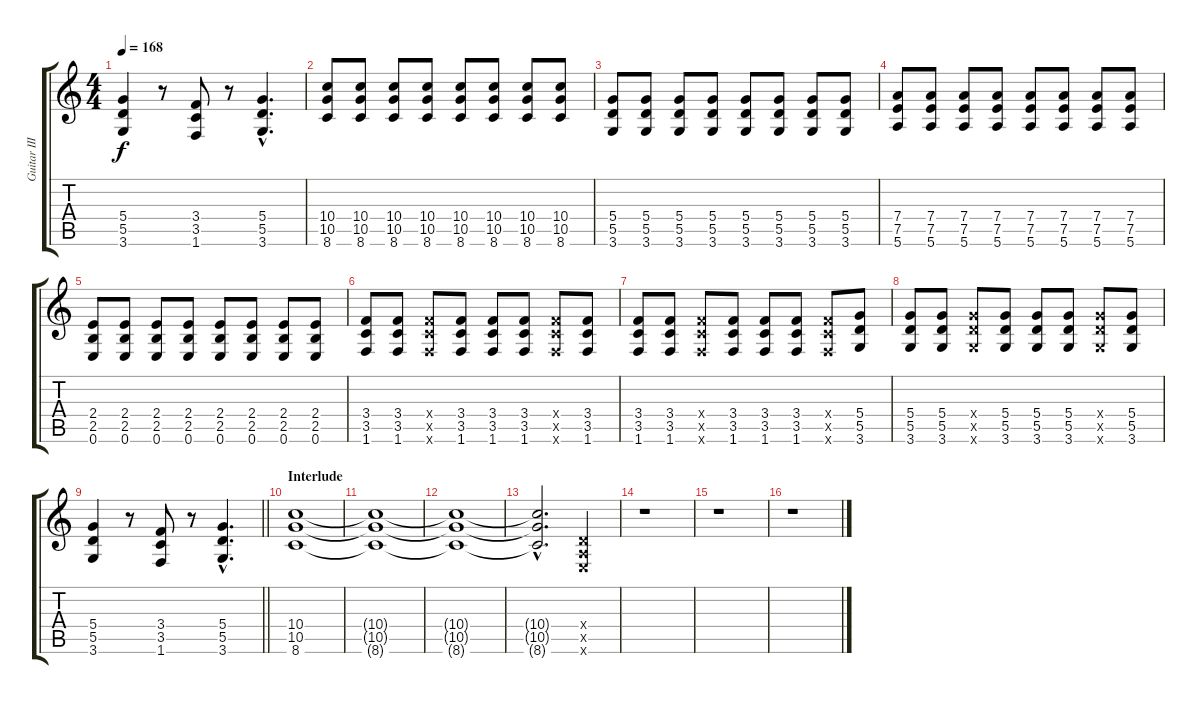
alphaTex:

\track ("Guitar III" "Guitar III") {instrument distortionguitar}
\staff {score tabs}
\tuning (E4 B3 G3 D3 A2 E2) {hide}
\ts (4 4)
\tempo 168
\clef g2
\ks c
(5.4 5.5 3.6).4{dy f} r.8 (3.4 3.5 1.6).8 r.8 (5.4{hac} 5.5{hac} 3.6{hac}).4{d} |
(10.4 10.5 8.6).8 (10.4 10.5 8.6).8 (10.4 10.5 8.6).8 (10.4 10.5 8.6).8 (10.4 10.5 8.6).8 (10.4 10.5 8.6).8 (10.4 10.5 8.6).8 (10.4 10.5 8.6).8 |
(5.4 5.5 3.6).8 (5.4 5.5 3.6).8 (5.4 5.5 3.6).8 (5.4 5.5 3.6).8 (5.4 5.5 3.6).8 (5.4 5.5 3.6).8 (5.4 5.5 3.6).8 (5.4 5.5 3.6).8 |
(7.4 7.5 5.6).8 (7.4 7.5 5.6).8 (7.4 7.5 5.6).8 (7.4 7.5 5.6).8 (7.4 7.5 5.6).8 (7.4 7.5 5.6).8 (7.4 7.5 5.6).8 (7.4 7.5 5.6).8 |
(2.4 2.5 0.6).8 (2.4 2.5 0.6).8 (2.4 2.5 0.6).8 (2.4 2.5 0.6).8 (2.4 2.5 0.6).8 (2.4 2.5 0.6).8 (2.4 2.5 0.6).8 (2.4 2.5 0.6).8 |
(3.4 3.5 1.6).8 (3.4 3.5 1.6).8 (3.4{x} 3.5{x} 1.6{x}).8 (3.4 3.5 1.6).8 (3.4 3.5 1.6).8 (3.4 3.5 1.6).8 (3.4{x} 3.5{x} 1.6{x}).8 (3.4 3.5 1.6).8 |
(3.4 3.5 1.6).8 (3.4 3.5 1.6).8 (3.4{x} 3.5{x} 1.6{x}).8 (3.4 3.5 1.6).8 (3.4 3.5 1.6).8 (3.4 3.5 1.6).8 (3.4{x} 3.5{x} 1.6{x}).8 (5.4 5.5 3.6).8 |
(5.4 5.5 3.6).8 (5.4 5.5 3.6).8 (5.4{x} 5.5{x} 3.6{x}).8 (5.4 5.5 3.6).8 (5.4 5.5 3.6).8 (5.4 5.5 3.6).8 (5.4{x} 5.5{x} 3.6{x}).8 (5.4 5.5 3.6).8 |
\barLineRight lightlight
(5.4 5.5 3.6).4 r.8 (3.4 3.5 1.6).8 r.8 (5.4{hac} 5.5{hac} 3.6{hac}).4{d} |
\section ("" "Interlude")
(10.4 10.5 8.6).1 |
(10.4{t} 10.5{t} 8.6{t}).1 |
(10.4{t} 10.5{t} 8.6{t}).1 |
(10.4{hac t} 10.5{hac t} 8.6{hac t}).2{d} (0.4{x} 0.5{x} 0.6{x}).4 |
r.1 |
r.1 |
r.1
